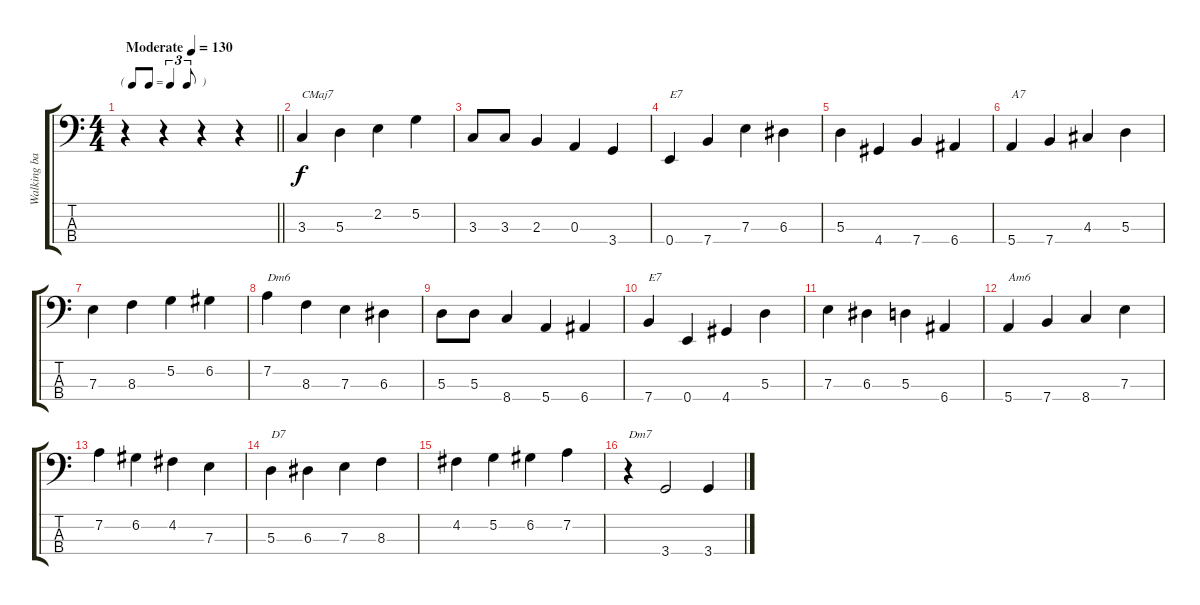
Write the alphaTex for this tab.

\track ("Walking bass" "Walking ba") {instrument electricbassfinger}
\staff {score tabs}
\tuning (G2 D2 A1 E1) {hide}
\ts (4 4)
\tf triplet8th
\tempo (130 "Moderate")
\clef f4
\barLineRight lightlight
\ks c
r.4{dy f instrument electricbassfinger} r.4 r.4 r.4 |
3.3.4{txt "CMaj7"} 5.3.4 2.2.4 5.2.4 |
3.3.8 3.3.8 2.3.4 0.3.4 3.4.4 |
0.4.4{txt "E7"} 7.4.4 7.3.4 6.3.4 |
5.3.4 4.4.4 7.4.4 6.4.4 |
5.4.4{txt "A7"} 7.4.4 4.3.4 5.3.4 |
7.3.4 8.3.4 5.2.4 6.2.4 |
7.2.4{txt "Dm6"} 8.3.4 7.3.4 6.3.4 |
5.3.8 5.3.8 8.4.4 5.4.4 6.4.4 |
7.4.4{txt "E7"} 0.4.4 4.4.4 5.3.4 |
7.3.4 6.3.4 5.3.4 6.4.4 |
5.4.4{txt "Am6"} 7.4.4 8.4.4 7.3.4 |
7.2.4 6.2.4 4.2.4 7.3.4 |
5.3.4{txt "D7"} 6.3.4 7.3.4 8.3.4 |
4.2.4 5.2.4 6.2.4 7.2.4 |
r.4{txt "Dm7"} 3.4.2 3.4.4
